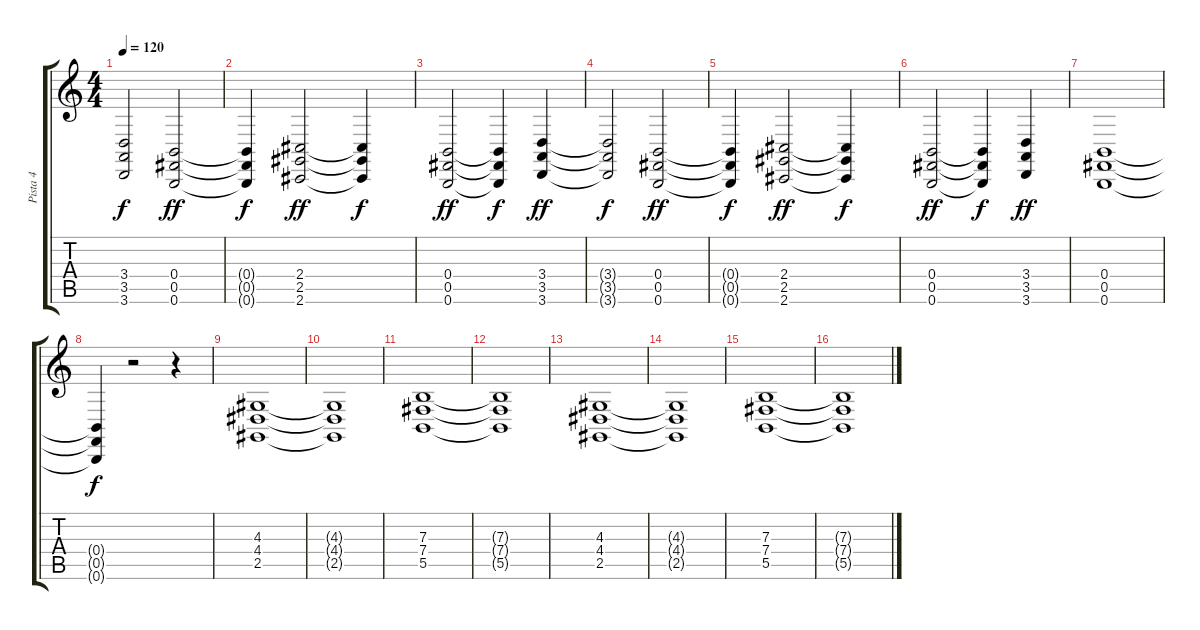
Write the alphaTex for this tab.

\track ("Pista 4" "Pista 4") {instrument pad2warm}
\staff {score tabs}
\tuning (Db4 Ab3 E3 B2 Gb2 B1) {hide}
\ts (4 4)
\tempo 120
\clef g2
\ks c
(3.4{t} 3.5{t} 3.6{t}).2{dy f} (0.4 0.5 0.6).2{dy ff} |
(0.4{t} 0.5{t} 0.6{t}).4{dy f} (2.4 2.5 2.6).2{dy ff} (2.4{t} 2.5{t} 2.6{t}).4{dy f} |
(0.4 0.5 0.6).2{dy ff} (0.4{t} 0.5{t} 0.6{t}).4{dy f} (3.4 3.5 3.6).4{dy ff} |
(3.4{t} 3.5{t} 3.6{t}).2{dy f} (0.4 0.5 0.6).2{dy ff} |
(0.4{t} 0.5{t} 0.6{t}).4{dy f} (2.4 2.5 2.6).2{dy ff} (2.4{t} 2.5{t} 2.6{t}).4{dy f} |
(0.4 0.5 0.6).2{dy ff} (0.4{t} 0.5{t} 0.6{t}).4{dy f} (3.4 3.5 3.6).4{dy ff} |
(0.4 0.5 0.6).1 |
(0.4{t} 0.5{t} 0.6{t}).4{dy f} r.2 r.4 |
(4.3 4.4 2.5).1 |
(4.3{t} 4.4{t} 2.5{t}).1 |
(7.3 7.4 5.5).1 |
(7.3{t} 7.4{t} 5.5{t}).1 |
(4.3 4.4 2.5).1 |
(4.3{t} 4.4{t} 2.5{t}).1 |
(7.3 7.4 5.5).1 |
(7.3{t} 7.4{t} 5.5{t}).1
